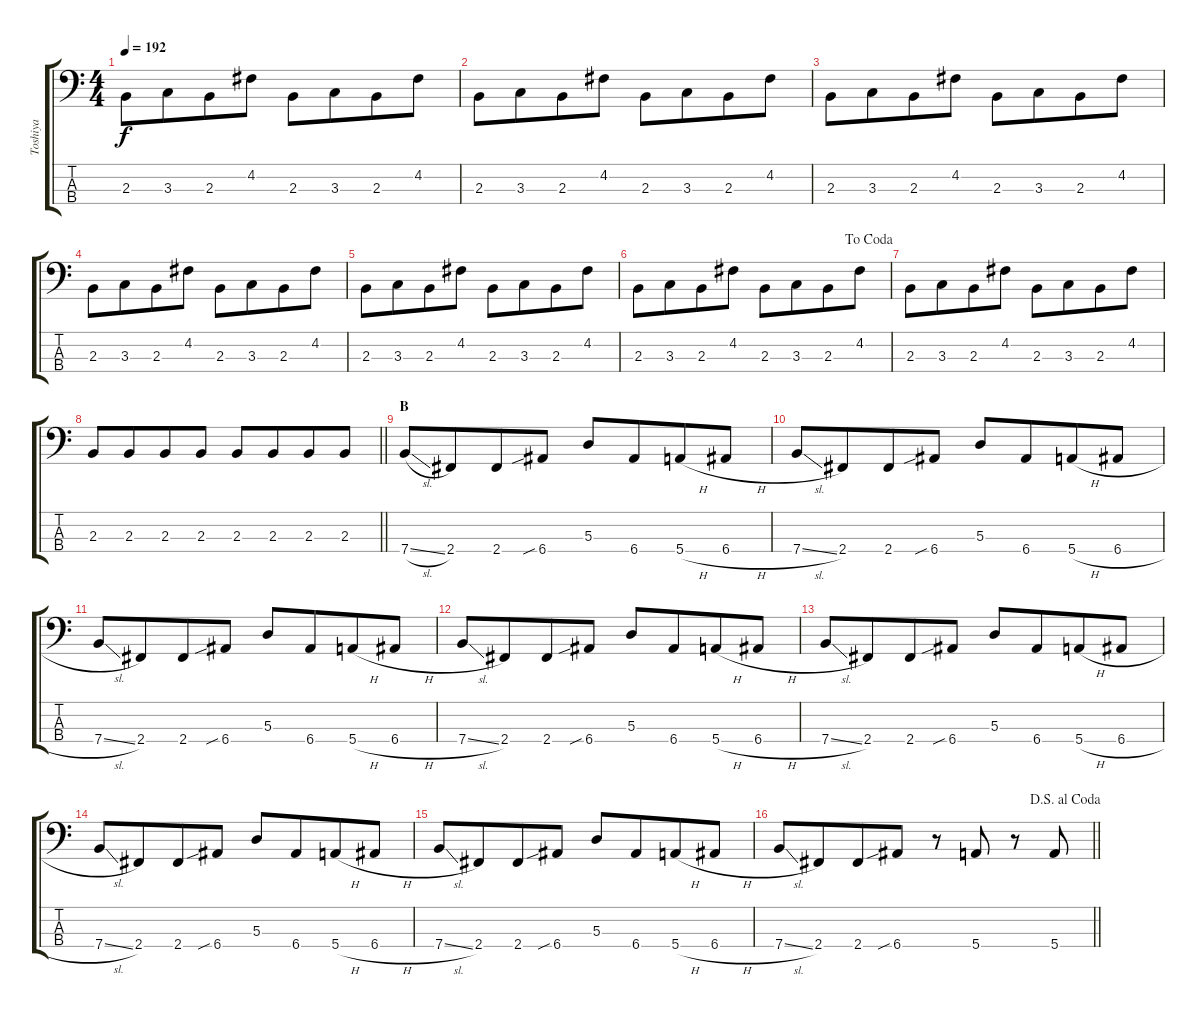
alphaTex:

\track ("Toshiya" "Toshiya") {instrument electricbassfinger}
\staff {score tabs}
\tuning (G2 D2 A1 E1) {hide}
\ts (4 4)
\tempo 192
\clef f4
\ks c
2.3.8{dy f} 3.3.8{beam merge} 2.3.8 4.2.8 2.3.8 3.3.8{beam merge} 2.3.8 4.2.8 |
2.3.8 3.3.8{beam merge} 2.3.8 4.2.8 2.3.8 3.3.8{beam merge} 2.3.8 4.2.8 |
2.3.8 3.3.8{beam merge} 2.3.8 4.2.8 2.3.8 3.3.8{beam merge} 2.3.8 4.2.8 |
2.3.8 3.3.8{beam merge} 2.3.8 4.2.8 2.3.8 3.3.8{beam merge} 2.3.8 4.2.8 |
2.3.8 3.3.8{beam merge} 2.3.8 4.2.8 2.3.8 3.3.8{beam merge} 2.3.8 4.2.8 |
\jump dacoda
2.3.8 3.3.8{beam merge} 2.3.8 4.2.8 2.3.8 3.3.8{beam merge} 2.3.8 4.2.8 |
2.3.8 3.3.8{beam merge} 2.3.8 4.2.8 2.3.8 3.3.8{beam merge} 2.3.8 4.2.8 |
\barLineRight lightlight
2.3.8 2.3.8{beam merge} 2.3.8 2.3.8 2.3.8 2.3.8{beam merge} 2.3.8 2.3.8 |
\section ("" "B")
7.4{sl}.8 2.4.8{beam merge} 2.4.8 6.4{sib}.8 5.3.8 6.4.8{beam merge} 5.4{h}.8 6.4{h}.8 |
7.4{sl}.8 2.4.8{beam merge} 2.4.8 6.4{sib}.8 5.3.8 6.4.8{beam merge} 5.4{h}.8 6.4{h}.8 |
7.4{sl}.8 2.4.8{beam merge} 2.4.8 6.4{sib}.8 5.3.8 6.4.8{beam merge} 5.4{h}.8 6.4{h}.8 |
7.4{sl}.8 2.4.8{beam merge} 2.4.8 6.4{sib}.8 5.3.8 6.4.8{beam merge} 5.4{h}.8 6.4{h}.8 |
7.4{sl}.8 2.4.8{beam merge} 2.4.8 6.4{sib}.8 5.3.8 6.4.8{beam merge} 5.4{h}.8 6.4{h}.8 |
7.4{sl}.8 2.4.8{beam merge} 2.4.8 6.4{sib}.8 5.3.8 6.4.8{beam merge} 5.4{h}.8 6.4{h}.8 |
7.4{sl}.8 2.4.8{beam merge} 2.4.8 6.4{sib}.8 5.3.8 6.4.8{beam merge} 5.4{h}.8 6.4{h}.8 |
\jump dalsegnoalcoda
\barLineRight lightlight
7.4{sl}.8 2.4.8{beam merge} 2.4.8 6.4{sib}.8 r.8 5.4.8 r.8 5.4.8
